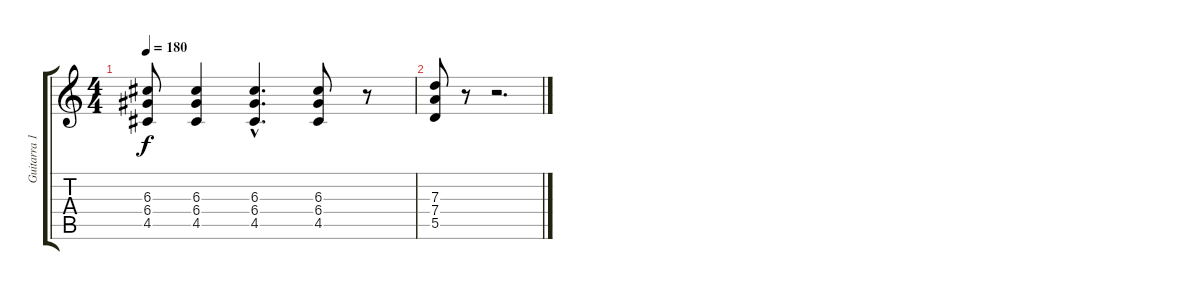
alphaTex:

\track ("Guitarra 1" "Guitarra 1") {instrument distortionguitar}
\staff {score tabs}
\tuning (E4 B3 G3 D3 A2 E2) {hide}
\ts (4 4)
\tempo 180
\clef g2
\ks c
(6.3 6.4 4.5).8{dy f} (6.3 6.4 4.5).4 (6.3{hac} 6.4{hac} 4.5{hac}).4{d} (6.3 6.4 4.5).8 r.8 |
(7.3 7.4 5.5).8 r.8 r.2{d}
